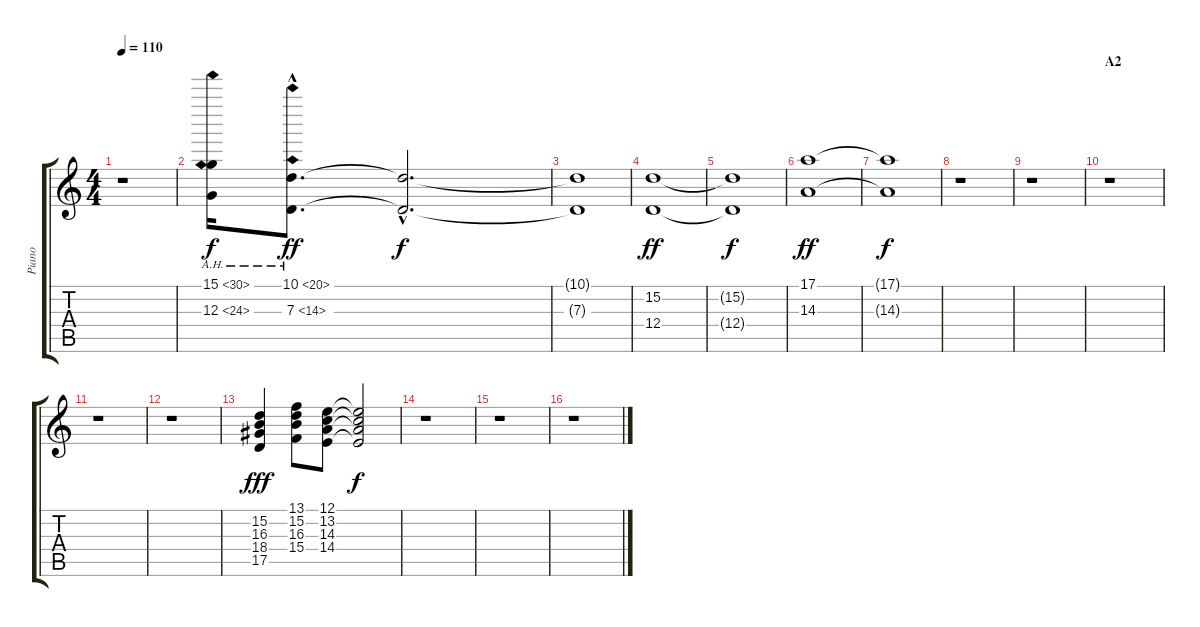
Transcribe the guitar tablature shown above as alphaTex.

\track ("Piano" "Piano") {instrument acousticgrandpiano}
\staff {score tabs}
\tuning (E4 B3 G3 D3 A2 E2) {hide}
\ts (4 4)
\tempo 110
\clef g2
\ks c
r.1{dy ff} |
(15.1{ah 15} 12.3{ah 12}).16{dy f} (10.1{ah 10 hac} 7.3{ah 7 hac}).8{d dy ff} (10.1{hac t} 7.3{hac t}).2{d dy f} |
(10.1{t} 7.3{t}).1 |
(15.2 12.4).1{dy ff} |
(15.2{t} 12.4{t}).1{dy f} |
(17.1 14.3).1{dy ff} |
(17.1{t} 14.3{t}).1{dy f} |
r.1 |
r.1 |
\section ("" "A2")
r.1 |
r.1 |
r.1 |
(15.2 16.3 18.4 17.5).4{dy fff} (13.1 15.2 16.3 15.4).8 (12.1 13.2 14.3 14.4).8 (12.1{t} 13.2{t} 14.3{t} 14.4{t}).2{dy f} |
r.1 |
r.1 |
r.1
